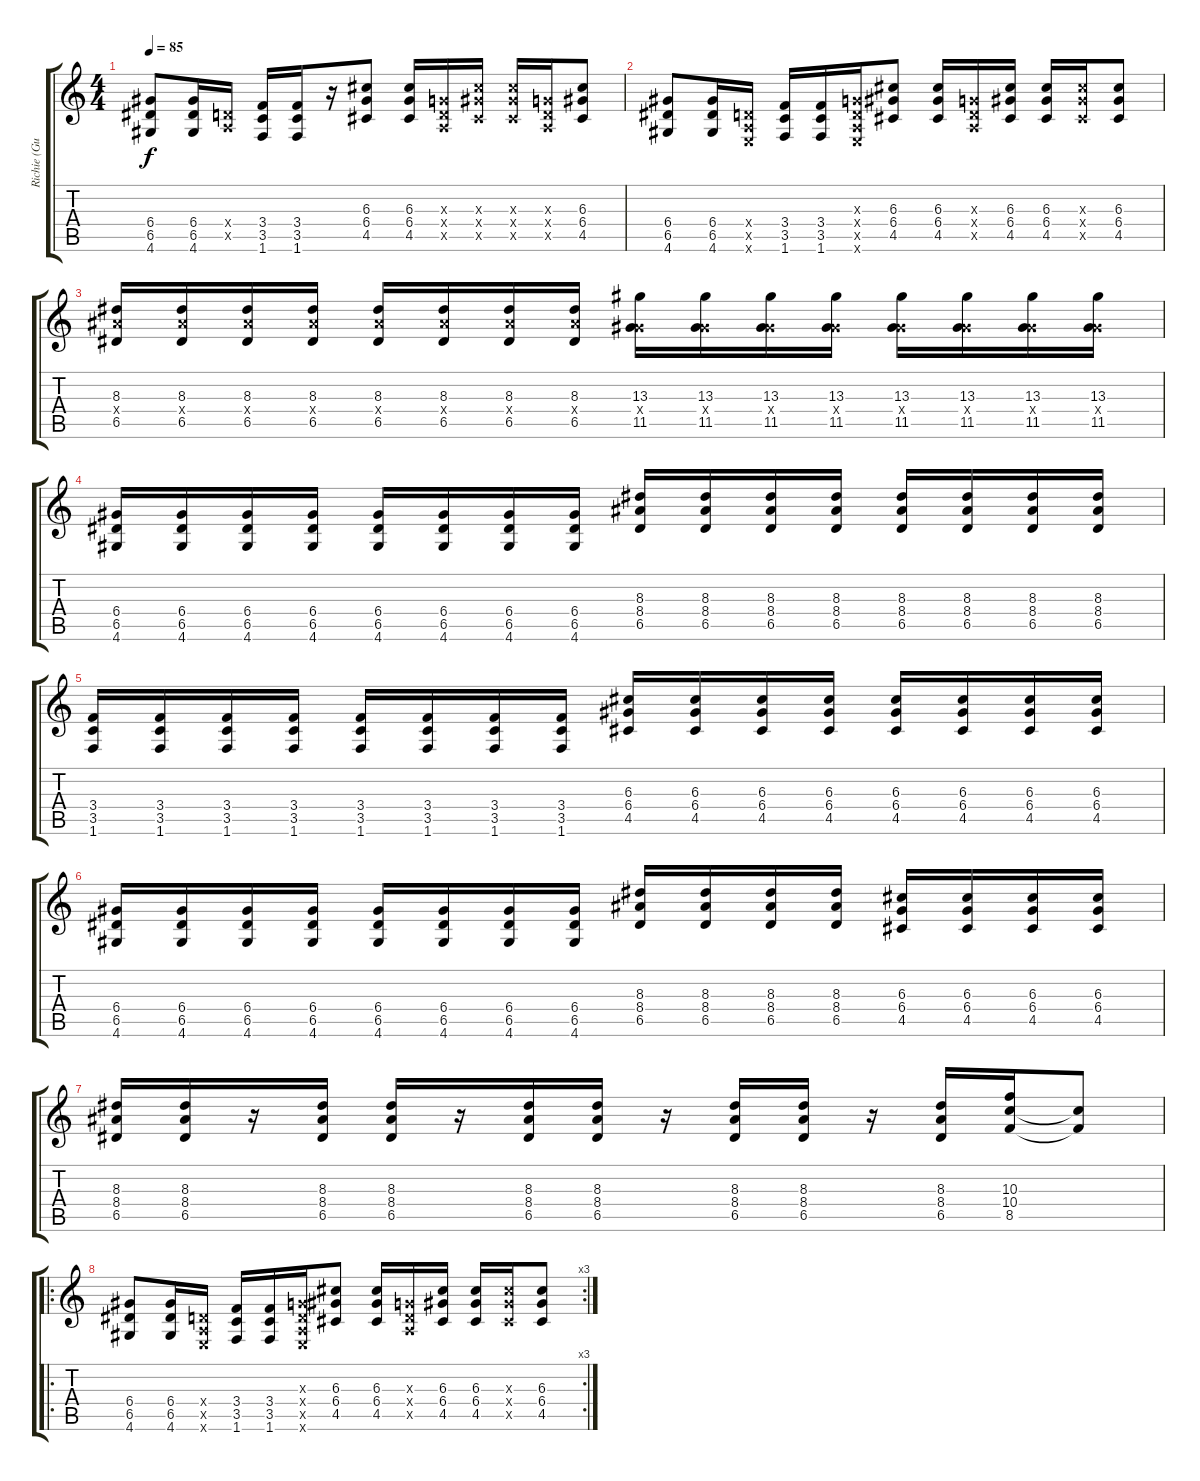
\track ("Richie (Guitarra 2)" "Richie (Gu") {instrument distortionguitar}
\staff {score tabs}
\tuning (E4 B3 G3 D3 A2 E2) {hide}
\ts (4 4)
\tempo 85
\clef g2
\ks c
(6.4 6.5 4.6).8{dy f} (6.4 6.5 4.6).16 (0.4{x} 0.5{x}).16 (3.4 3.5 1.6).16 (3.4 3.5 1.6).16 r.16 (6.3 6.4 4.5).8 (6.3 6.4 4.5).16 (0.3{x} 0.4{x} 0.5{x}).16 (6.3{x} 6.4{x} 4.5{x}).16 (6.3{x} 6.4{x} 4.5{x}).16 (0.3{x} 0.4{x} 0.5{x}).16 (6.3 6.4 4.5).8 |
(6.4 6.5 4.6).8 (6.4 6.5 4.6).16 (0.4{x} 0.5{x} 0.6{x}).16 (3.4 3.5 1.6).16 (3.4 3.5 1.6).16 (0.3{x} 0.4{x} 0.5{x} 0.6{x}).16 (6.3 6.4 4.5).8 (6.3 6.4 4.5).16 (0.3{x} 0.4{x} 0.5{x}).16 (6.3 6.4 4.5).16 (6.3 6.4 4.5).16 (6.3{x} 6.4{x} 4.5{x}).16 (6.3 6.4 4.5).8 |
(8.3 8.4{x} 6.5).16 (8.3 8.4{x} 6.5).16 (8.3 8.4{x} 6.5).16 (8.3 8.4{x} 6.5).16 (8.3 8.4{x} 6.5).16 (8.3 8.4{x} 6.5).16 (8.3 8.4{x} 6.5).16 (8.3 8.4{x} 6.5).16 (13.3 6.4{x} 11.5).16 (13.3 6.4{x} 11.5).16 (13.3 6.4{x} 11.5).16 (13.3 6.4{x} 11.5).16 (13.3 6.4{x} 11.5).16 (13.3 6.4{x} 11.5).16 (13.3 6.4{x} 11.5).16 (13.3 6.4{x} 11.5).16 |
(6.4 6.5 4.6).16 (6.4 6.5 4.6).16 (6.4 6.5 4.6).16 (6.4 6.5 4.6).16 (6.4 6.5 4.6).16 (6.4 6.5 4.6).16 (6.4 6.5 4.6).16 (6.4 6.5 4.6).16 (8.3 8.4 6.5).16 (8.3 8.4 6.5).16 (8.3 8.4 6.5).16 (8.3 8.4 6.5).16 (8.3 8.4 6.5).16 (8.3 8.4 6.5).16 (8.3 8.4 6.5).16 (8.3 8.4 6.5).16 |
(3.4 3.5 1.6).16 (3.4 3.5 1.6).16 (3.4 3.5 1.6).16 (3.4 3.5 1.6).16 (3.4 3.5 1.6).16 (3.4 3.5 1.6).16 (3.4 3.5 1.6).16 (3.4 3.5 1.6).16 (6.3 6.4 4.5).16 (6.3 6.4 4.5).16 (6.3 6.4 4.5).16 (6.3 6.4 4.5).16 (6.3 6.4 4.5).16 (6.3 6.4 4.5).16 (6.3 6.4 4.5).16 (6.3 6.4 4.5).16 |
(6.4 6.5 4.6).16 (6.4 6.5 4.6).16 (6.4 6.5 4.6).16 (6.4 6.5 4.6).16 (6.4 6.5 4.6).16 (6.4 6.5 4.6).16 (6.4 6.5 4.6).16 (6.4 6.5 4.6).16 (8.3 8.4 6.5).16 (8.3 8.4 6.5).16 (8.3 8.4 6.5).16 (8.3 8.4 6.5).16 (6.3 6.4 4.5).16 (6.3 6.4 4.5).16 (6.3 6.4 4.5).16 (6.3 6.4 4.5).16 |
(8.3 8.4 6.5).16 (8.3 8.4 6.5).16 r.16 (8.3 8.4 6.5).16 (8.3 8.4 6.5).16 r.16 (8.3 8.4 6.5).16 (8.3 8.4 6.5).16 r.16 (8.3 8.4 6.5).16 (8.3 8.4 6.5).16 r.16 (8.3 8.4 6.5).16 (10.3 10.4 8.5).16 (10.4{t} 8.5{t}).8 |
\ro
\rc 3
(6.4 6.5 4.6).8 (6.4 6.5 4.6).16 (0.4{x} 0.5{x} 0.6{x}).16 (3.4 3.5 1.6).16 (3.4 3.5 1.6).16 (0.3{x} 0.4{x} 0.5{x} 0.6{x}).16 (6.3 6.4 4.5).8 (6.3 6.4 4.5).16 (0.3{x} 0.4{x} 0.5{x}).16 (6.3 6.4 4.5).16 (6.3 6.4 4.5).16 (6.3{x} 6.4{x} 4.5{x}).16 (6.3 6.4 4.5).8
